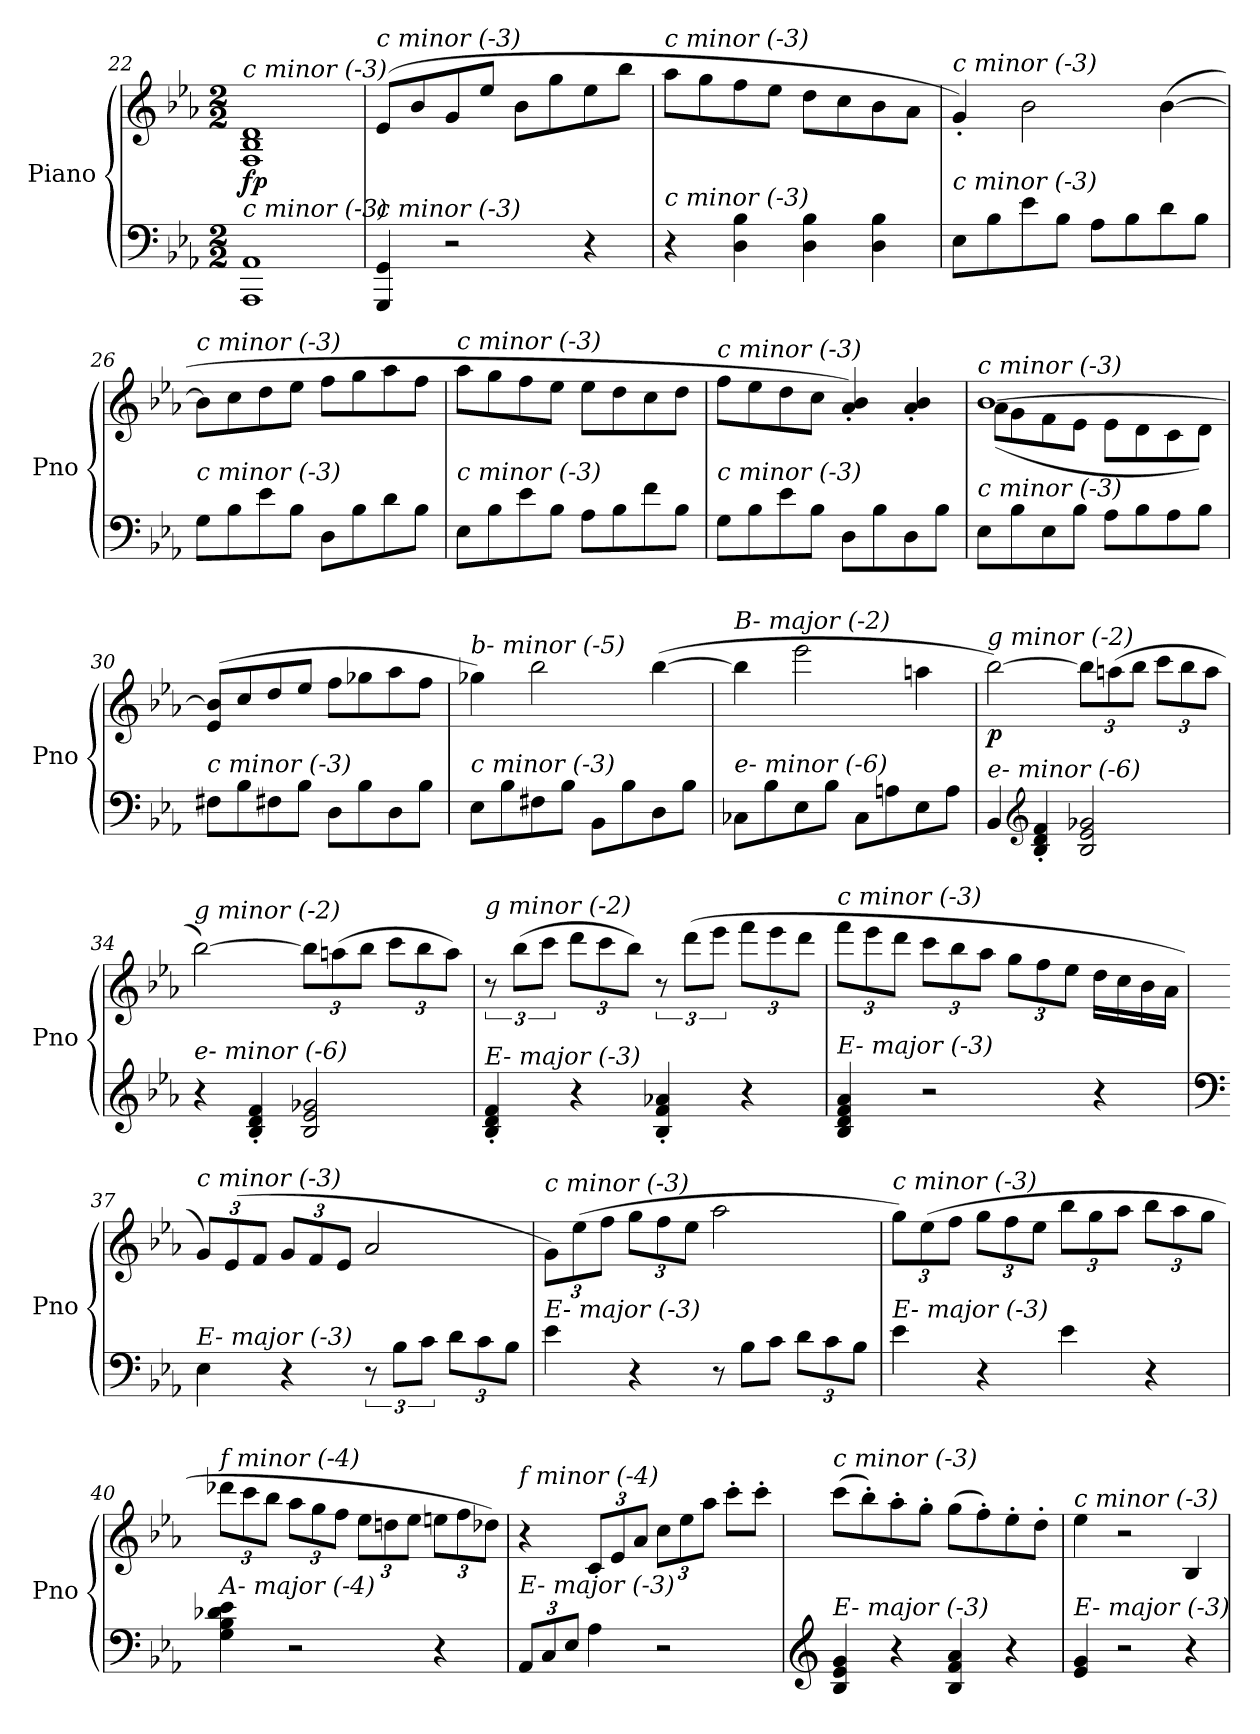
**kern	**kern	**dynam
*part1	*part1	*part1
*staff2	*staff1	*staff1/2
*I"Piano	*	*
*I'Pno	*	*
*clefF4	*clefG2	*
*k[b-e-a-]	*k[b-e-a-]	*
*M2/2	*M2/2	*
=22	=22	=22
!	!LO:TX:i:t=c minor (-3)	!
!LO:TX:i:t=c minor (-3)	!	!
!	!	!LO:DY:b
1AAA- 1AA-	1F 1B- 1d	fp
=23	=23	=23
!	!LO:TX:i:t=c minor (-3)	!
!LO:TX:i:t=c minor (-3)	!	!
4GGG/ 4GG/	(>8e-/L	.
.	8b-/	.
2r	8g/	.
.	8ee-/J	.
.	8b-\L	.
.	8gg\	.
4r	8ee-\	.
.	8bb-\J	.
!!LO:PB:g=z
=24	=24	=24
!	!LO:TX:i:t=c minor (-3)	!
!LO:TX:i:t=c minor (-3)	!	!
4r	8aa-\L	.
.	8gg\	.
4D\ 4B-\	8ff\	.
.	8ee-\J	.
4D\ 4B-\	8dd\L	.
.	8cc\	.
4D\ 4B-\	8b-\	.
.	8a-\J	.
=25	=25	=25
!	!LO:TX:i:t=c minor (-3)	!
!LO:TX:i:t=c minor (-3)	!	!
!	!	!LO:DY:b=2
!	!	!LO:DY:n=1:b
8E-\L	4g'/)	other-dynamics other-dynamics
8B-\	.	.
8e-\	2b-\	.
8B-\J	.	.
8A-\L	.	.
8B-\	.	.
8d\	(>[4b-\	.
8B-\J	.	.
=26	=26	=26
!	!LO:TX:i:t=c minor (-3)	!
!LO:TX:i:t=c minor (-3)	!	!
8G\L	8b-\L]	.
8B-\	8cc\	.
8e-\	8dd\	.
8B-\J	8ee-\J	.
8D\L	8ff\L	.
8B-\	8gg\	.
8d\	8aa-\	.
8B-\J	8ff\J	.
=27	=27	=27
!	!LO:TX:i:t=c minor (-3)	!
!LO:TX:i:t=c minor (-3)	!	!
8E-\L	8aa-\L	.
8B-\	8gg\	.
8e-\	8ff\	.
8B-\J	8ee-\J	.
8A-\L	8ee-\L	.
8B-\	8dd\	.
8f\	8cc\	.
8B-\J	8dd\J	.
=28	=28	=28
!	!LO:TX:i:t=c minor (-3)	!
!LO:TX:i:t=c minor (-3)	!	!
8G\L	8ff\L	.
8B-\	8ee-\	.
8e-\	8dd\	.
8B-\J	8cc\J	.
8D\L	4a-/' 4b-/')	.
8B-\	.	.
8D\	4a-/' 4b-/'	.
8B-\J	.	.
!!LO:LB:g=z
=29	=29	=29
*	*^	*
!	!LO:TX:i:t=c minor (-3)	!	!
!LO:TX:i:t=c minor (-3)	!	!	!
8E-\L	[1b-	(<8a-\L	.
8B-\	.	8g\	.
8E-\	.	8f\	.
8B-\J	.	8e-\J	.
8A-\L	.	8e-\L	.
8B-\	.	8d\	.
8A-\	.	8c\	.
8B-\J	.	8d\J)	.
=30	=30	=30	=30
!	!LO:TX:i:t=c minor (-3)	!	!
!LO:TX:i:t=c minor (-3)	!	!	!
*	*v	*v	*
8F#Xi\L	(>8e-/ 8b-/]L	.
8B-\	8cc/	.
8F#Xi\	8dd/	.
8B-\J	8ee-/J	.
8D\L	8ff\L	.
8B-\	8gg-Xj\	.
8D\	8aa-\	.
8B-\J	8ff\J	.
=31	=31	=31
!	!LO:TX:i:t=b- minor (-5)	!
!LO:TX:i:t=c minor (-3)	!	!
8E-\L	4gg-X\)	.
8B-\	.	.
!	!	!LO:DY:b
8F#Xi\	2bb-\	other-dynamics
8B-\J	.	.
8BB-\L	.	.
8B-\	.	.
8D\	(>[4bb-\	.
8B-\J	.	.
=32	=32	=32
!	!LO:TX:i:t=B- major (-2)	!
!LO:TX:i:t=e- minor (-6)	!	!
8C-X\L	4bb-\]	.
8B-\	.	.
8E-\	2eee-\	.
8B-\J	.	.
8C-\L	.	.
8An\	.	.
8E-\	4aan\	.
8A\J	.	.
!!LO:LB:g=z
=33	=33	=33
!	!LO:TX:i:t=g minor (-2)	!
!LO:TX:i:t=e- minor (-6)	!	!
!	!	!LO:DY:b
4BB-/	[2bb-\)	p
*clefG2	*	*
4B-/' 4d/' 4f/'	.	.
*	*Xbrackettup	*
2B-/ 2e-/ 2g-X/	12bb-\L]	.
.	(>12aan\	.
.	12bb-\J	.
.	12ccc\L	.
.	12bb-\	.
.	12aa\J	.
=34	=34	=34
!	!LO:TX:i:t=g minor (-2)	!
!LO:TX:i:t=e- minor (-6)	!	!
4r	[2bb-\)	.
4B-/' 4d/' 4f/'	.	.
2B-/ 2e-/ 2g-X/	12bb-\L]	.
.	(>12aan\	.
.	12bb-\J	.
.	12ccc\L	.
.	12bb-\	.
.	12aa\J)	.
=35	=35	=35
*	*brackettup	*
!	!LO:TX:i:t=g minor (-2)	!
!LO:TX:i:t=E- major (-3)	!	!
4B-/' 4d/' 4f/'	12r	.
.	(>12bb-\L	.
.	12ccc\J	.
*	*Xbrackettup	*
4r	12ddd\L	.
.	12ccc\	.
.	12bb-\J)	.
*	*brackettup	*
4B-/' 4f/' 4a-X/'	12r	.
.	(>12ddd\L	.
.	12eee-\J	.
*	*Xbrackettup	*
4r	12fff\L	.
.	12eee-\	.
.	12ddd\J	.
!!LO:LB:g=z
=36	=36	=36
!	!LO:TX:i:t=c minor (-3)	!
!LO:TX:i:t=E- major (-3)	!	!
4B-/ 4d/ 4f/ 4a-/	12fff\L	.
.	12eee-\	.
.	12ddd\J	.
2r	12ccc\L	.
.	12bb-\	.
.	12aa-\J	.
.	12gg\L	.
.	12ff\	.
.	12ee-\J	.
4r	16dd\LL	.
.	16cc\	.
.	16b-\	.
.	16a-\JJ	.
=37	=37	=37
*clefF4	*	*
!	!LO:TX:i:t=c minor (-3)	!
!LO:TX:i:t=E- major (-3)	!	!
4E-\	12g/L)	.
.	(<12e-/	.
.	12f/J	.
4r	12g/L	.
.	12f/	.
.	12e-/J	.
12r	2a-/	.
12B-\L	.	.
12c\J	.	.
*Xbrackettup	*	*
12d\L	.	.
12c\	.	.
12B-\J	.	.
=38	=38	=38
!	!LO:TX:i:t=c minor (-3)	!
!LO:TX:i:t=E- major (-3)	!	!
4e-\	12g\L)	.
.	(>12ee-\	.
.	12ff\J	.
4r	12gg\L	.
.	12ff\	.
.	12ee-\J	.
*Xtuplet	*	*
12r	2aa-\	.
12B-\L	.	.
12c\J	.	.
*tuplet	*	*
12d\L	.	.
12c\	.	.
12B-\J	.	.
!!LO:LB:g=z
=39	=39	=39
!	!LO:TX:i:t=c minor (-3)	!
!LO:TX:i:t=E- major (-3)	!	!
4e-\	12gg\L)	.
.	(>12ee-\	.
.	12ff\J	.
4r	12gg\L	.
.	12ff\	.
.	12ee-\J	.
4e-\	12bb-\L	.
.	12gg\	.
.	12aa-\J	.
4r	12bb-\L	.
.	12aa-\	.
.	12gg\J	.
=40	=40	=40
!	!LO:TX:i:t=f minor (-4)	!
!LO:TX:i:t=A- major (-4)	!	!
4G\ 4B-\ 4d-X\ 4e-\	12ddd-X\L	.
.	12ccc\	.
.	12bb-\J	.
2r	12aa-\L	.
.	12gg\	.
.	12ff\J	.
.	12ee-\L	.
.	12ddn\	.
.	12ee-\J	.
4r	12een\L	.
.	12ff\	.
.	12dd-X\J)	.
=41	=41	=41
!	!LO:TX:i:t=f minor (-4)	!
!LO:TX:i:t=E- major (-3)	!	!
12AA-/L	4r	.
12C/	.	.
12E-/J	.	.
4A-\	12c/L	.
.	12e-/	.
.	12a-/J	.
2r	12cc\L	.
.	12ee-\	.
.	12aa-\J	.
.	8ccc'\L	.
.	8ccc'\J	.
!!LO:LB:g=z
=42	=42	=42
*clefG2	*	*
!	!LO:TX:i:t=c minor (-3)	!
!LO:TX:i:t=E- major (-3)	!	!
4B-/ 4e-/ 4g/	(>8ccc\L	.
.	8bb-'\)	.
4r	8aa-'\	.
.	8gg'\J	.
4B-/ 4f/ 4a-/	(>8gg\L	.
.	8ff'\)	.
4r	8ee-'\	.
.	8dd'\J	.
=43	=43	=43
!	!LO:TX:i:t=c minor (-3)	!
!LO:TX:i:t=E- major (-3)	!	!
4e-/ 4g/	4ee-\	.
2r	2r	.
4r	4B-/	.
=	=	=
*-	*-	*-
